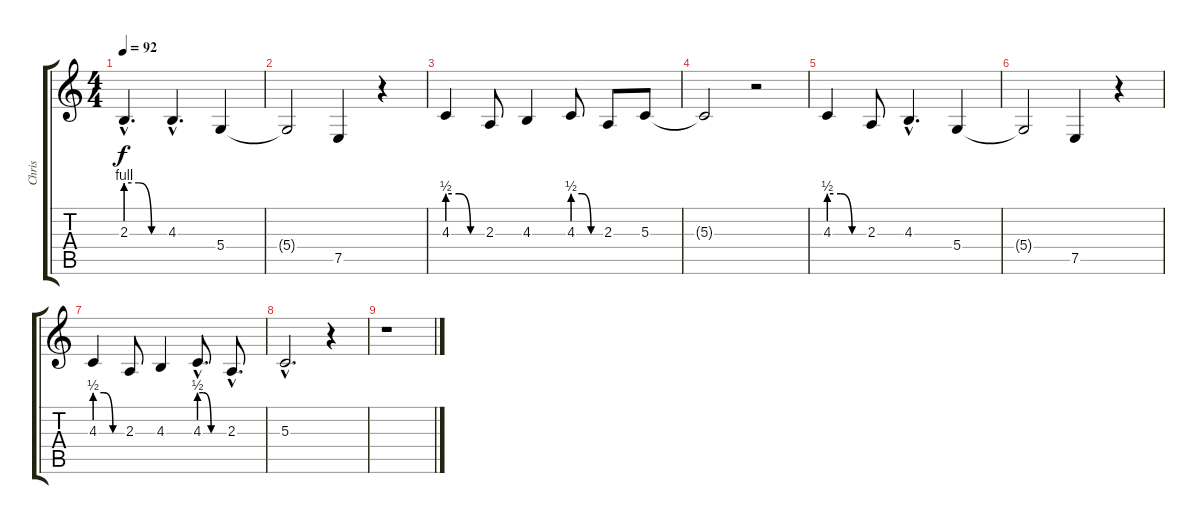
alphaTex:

\track ("Chris" "Chris") {instrument cello}
\staff {score tabs}
\tuning (E4 B3 G3 D3 A2 E2) {hide}
\ts (4 4)
\tempo 92
\clef g2
\ks c
2.3{be (custom 0 4 20 4 40 0 60 0) hac}.4{d dy f} 4.3{hac}.4{d} 5.4.4 |
5.4{t}.2 7.5.4 r.4 |
4.3{be (custom 0 2 20 2 40 0 60 0)}.4 2.3.8 4.3.4 4.3{be (custom 0 2 20 2 40 0 60 0)}.8 2.3.8 5.3.8 |
5.3{t}.2 r.2 |
4.3{be (custom 0 2 20 2 40 0 60 0)}.4 2.3.8 4.3{hac}.4{d} 5.4.4 |
5.4{t}.2 7.5.4 r.4 |
4.3{be (custom 0 2 20 2 40 0 60 0)}.4 2.3.8 4.3.4 4.3{be (custom 0 2 10 2 29 0 60 0) hac}.8{d} 2.3{hac}.8{d} |
5.3{hac}.2{d} r.4 |
r.1
